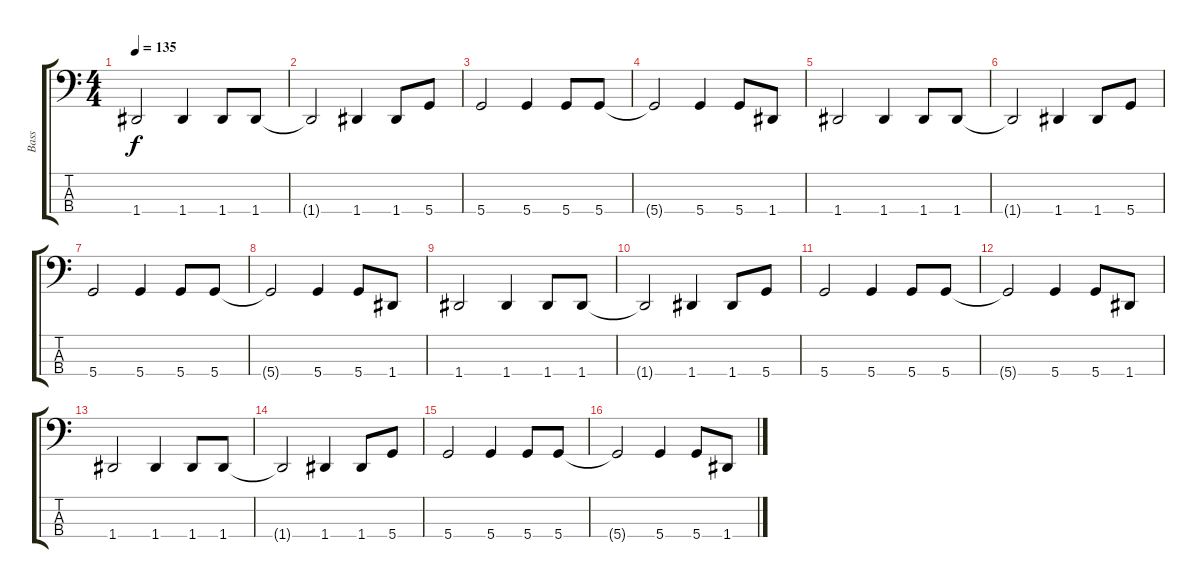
\track ("Bass" "Bass") {instrument electricbassfinger}
\staff {score tabs}
\tuning (G2 D2 A1 D1) {hide}
\ts (4 4)
\tempo 135
\clef f4
\ks c
1.4.2{dy f} 1.4.4 1.4.8 1.4.8 |
1.4{t}.2 1.4.4 1.4.8 5.4.8 |
5.4.2 5.4.4 5.4.8 5.4.8 |
5.4{t}.2 5.4.4 5.4.8 1.4.8 |
1.4.2 1.4.4 1.4.8 1.4.8 |
1.4{t}.2 1.4.4 1.4.8 5.4.8 |
5.4.2 5.4.4 5.4.8 5.4.8 |
5.4{t}.2 5.4.4 5.4.8 1.4.8 |
1.4.2 1.4.4 1.4.8 1.4.8 |
1.4{t}.2 1.4.4 1.4.8 5.4.8 |
5.4.2 5.4.4 5.4.8 5.4.8 |
5.4{t}.2 5.4.4 5.4.8 1.4.8 |
1.4.2 1.4.4 1.4.8 1.4.8 |
1.4{t}.2 1.4.4 1.4.8 5.4.8 |
5.4.2 5.4.4 5.4.8 5.4.8 |
5.4{t}.2 5.4.4 5.4.8 1.4.8
